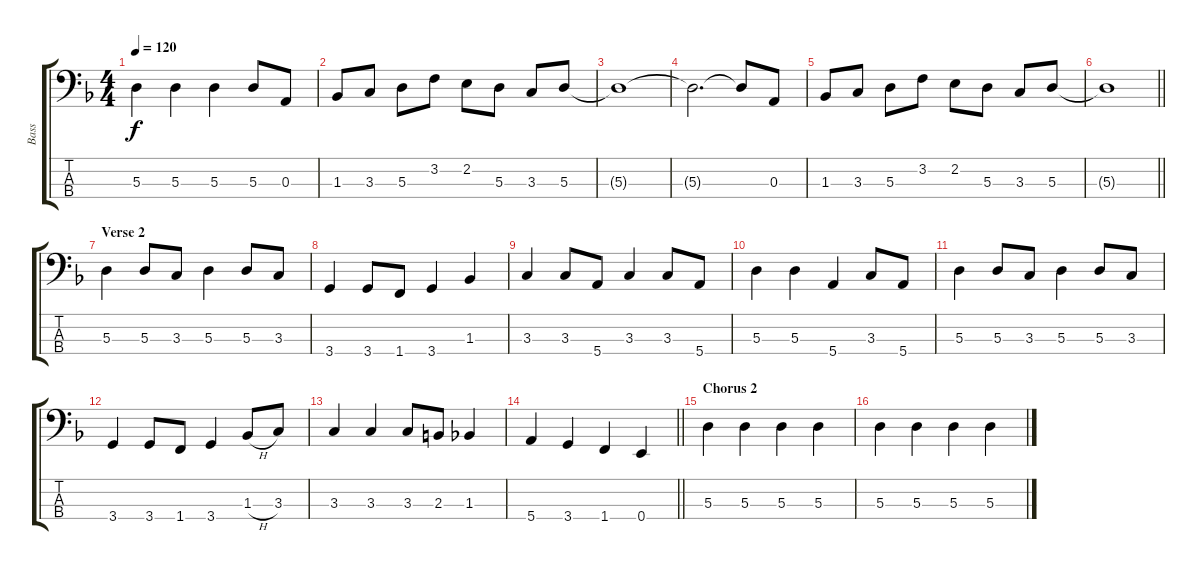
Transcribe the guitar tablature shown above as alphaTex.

\track ("Bass" "Bass") {instrument electricbassfinger}
\staff {score tabs}
\tuning (G2 D2 A1 E1) {hide}
\ts (4 4)
\tempo 120
\clef f4
\ks dminor
5.3.4{dy f} 5.3.4 5.3.4 5.3.8 0.3.8 |
1.3.8 3.3.8 5.3.8 3.2.8 2.2.8 5.3.8 3.3.8 5.3.8 |
5.3{t}.1 |
5.3{t}.2{d} 5.3{t}.8 0.3.8 |
1.3.8 3.3.8 5.3.8 3.2.8 2.2.8 5.3.8 3.3.8 5.3.8 |
\barLineRight lightlight
5.3{t}.1 |
\section ("" "Verse 2")
5.3.4 5.3.8 3.3.8 5.3.4 5.3.8 3.3.8 |
3.4.4 3.4.8 1.4.8 3.4.4 1.3.4 |
3.3.4 3.3.8 5.4.8 3.3.4 3.3.8 5.4.8 |
5.3.4 5.3.4 5.4.4 3.3.8 5.4.8 |
5.3.4 5.3.8 3.3.8 5.3.4 5.3.8 3.3.8 |
3.4.4 3.4.8 1.4.8 3.4.4 1.3{h}.8 3.3.8 |
3.3.4 3.3.4 3.3.8 2.3.8 1.3.4 |
\barLineRight lightlight
5.4.4 3.4.4 1.4.4 0.4.4 |
\section ("" "Chorus 2")
5.3.4 5.3.4 5.3.4 5.3.4 |
5.3.4 5.3.4 5.3.4 5.3.4
